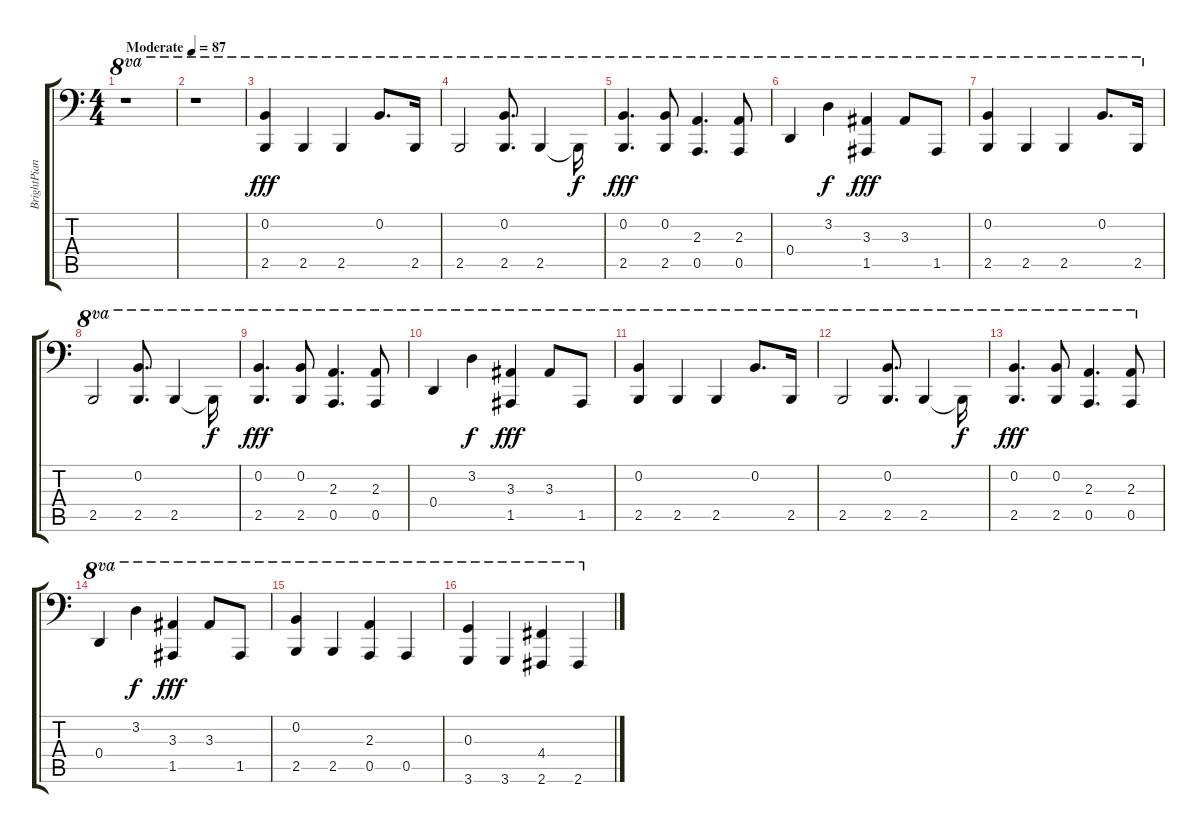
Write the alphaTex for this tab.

\track ("BrightPiano" "BrightPian") {instrument acousticguitarsteel}
\staff {score tabs}
\tuning (E3 B2 G2 D2 A1 E1) {hide}
\ts (4 4)
\tempo (87 "Moderate")
\clef f4
\ks c
r.1{ot 8va dy fff instrument acousticguitarsteel} |
r.1{ot 8va} |
(0.2 2.5).4{ot 8va} 2.5.4{ot 8va beam Up} 2.5.4{ot 8va beam Up} 0.2.8{d ot 8va beam Up} 2.5.16{ot 8va beam Up} |
2.5.2{ot 8va} (0.2 2.5).8{d ot 8va beam Up} 2.5.4{ot 8va beam Up} 2.5{t}.16{ot 8va dy f beam Down} |
(0.2 2.5).4{d ot 8va dy fff} (0.2 2.5).8{ot 8va beam Up} (2.3 0.5).4{d ot 8va beam Up} (2.3 0.5).8{ot 8va beam Up} |
0.4.4{ot 8va} 3.2.4{ot 8va dy f} (3.3 1.5).4{ot 8va dy fff} 3.3.8{ot 8va} 1.5.8{ot 8va} |
(0.2 2.5).4{ot 8va} 2.5.4{ot 8va beam Up} 2.5.4{ot 8va beam Up} 0.2.8{d ot 8va beam Up} 2.5.16{ot 8va beam Up} |
2.5.2{ot 8va} (0.2 2.5).8{d ot 8va beam Up} 2.5.4{ot 8va beam Up} 2.5{t}.16{ot 8va dy f beam Down} |
(0.2 2.5).4{d ot 8va dy fff} (0.2 2.5).8{ot 8va beam Up} (2.3 0.5).4{d ot 8va beam Up} (2.3 0.5).8{ot 8va beam Up} |
0.4.4{ot 8va} 3.2.4{ot 8va dy f} (3.3 1.5).4{ot 8va dy fff} 3.3.8{ot 8va} 1.5.8{ot 8va} |
(0.2 2.5).4{ot 8va} 2.5.4{ot 8va beam Up} 2.5.4{ot 8va beam Up} 0.2.8{d ot 8va beam Up} 2.5.16{ot 8va beam Up} |
2.5.2{ot 8va} (0.2 2.5).8{d ot 8va beam Up} 2.5.4{ot 8va beam Up} 2.5{t}.16{ot 8va dy f beam Down} |
(0.2 2.5).4{d ot 8va dy fff} (0.2 2.5).8{ot 8va beam Up} (2.3 0.5).4{d ot 8va beam Up} (2.3 0.5).8{ot 8va beam Up} |
0.4.4{ot 8va} 3.2.4{ot 8va dy f} (3.3 1.5).4{ot 8va dy fff} 3.3.8{ot 8va} 1.5.8{ot 8va} |
(0.2 2.5).4{ot 8va} 2.5.4{ot 8va beam Up} (2.3 0.5).4{ot 8va} 0.5.4{ot 8va} |
(0.3 3.6).4{ot 8va} 3.6.4{ot 8va beam Up} (4.4 2.6).4{ot 8va beam Up} 2.6.4{ot 8va beam Up}
